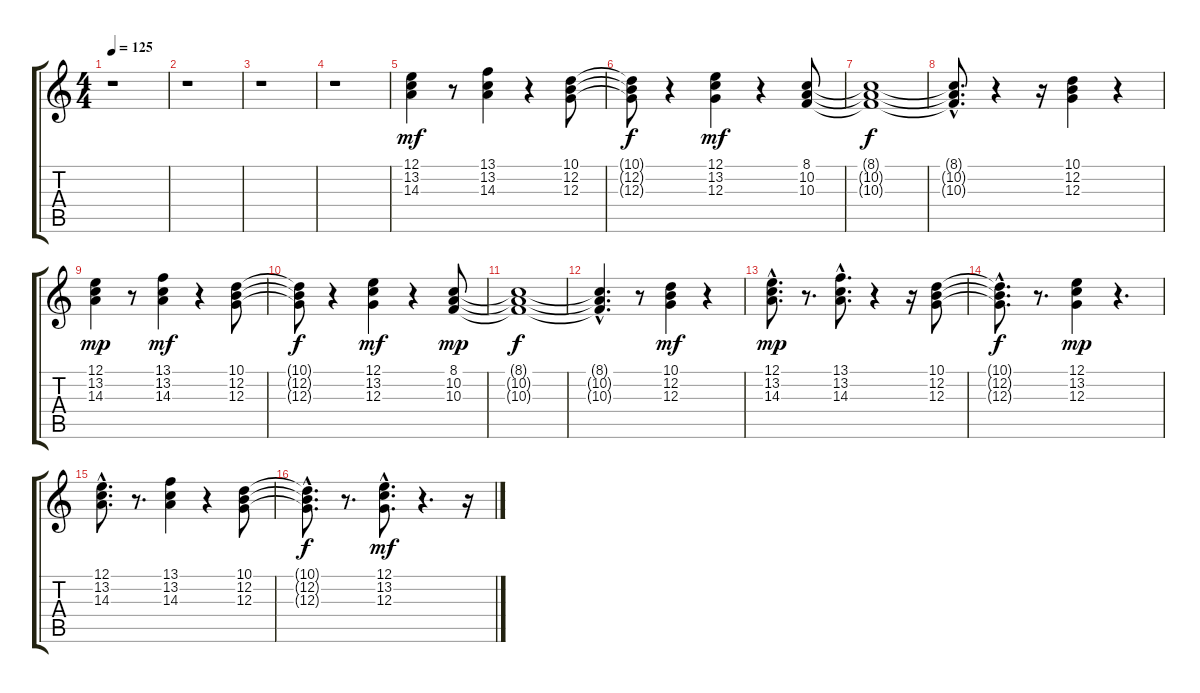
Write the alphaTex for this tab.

\track "" {instrument fx5brightness}
\staff {score tabs}
\tuning (E4 B3 G3 D3 A2 E2) {hide}
\ts (4 4)
\tempo 125
\clef g2
\ks c
r.1{dy f} |
r.1 |
r.1 |
r.1 |
(12.1 13.2 14.3).4{dy mf} r.8 (13.1 13.2 14.3).4 r.4 (10.1 12.2 12.3).8 |
(10.1{t} 12.2{t} 12.3{t}).8{dy f} r.4 (12.1 13.2 12.3).4{dy mf} r.4 (8.1 10.2 10.3).8 |
(8.1{t} 10.2{t} 10.3{t}).1{dy f} |
(8.1{hac t} 10.2{t} 10.3{t}).8{d} r.4 r.16 (10.1 12.2 12.3).4 r.4 |
(12.1 13.2 14.3).4{dy mp} r.8 (13.1 13.2 14.3).4{dy mf} r.4 (10.1 12.2 12.3).8 |
(10.1{t} 12.2{t} 12.3{t}).8{dy f} r.4 (12.1 13.2 12.3).4{dy mf} r.4 (8.1 10.2 10.3).8{dy mp} |
(8.1{t} 10.2{t} 10.3{t}).1{dy f} |
(8.1{hac t} 10.2{hac t} 10.3{t}).4{d} r.8 (10.1 12.2 12.3).4{dy mf} r.4 |
(12.1{hac} 13.2{hac} 14.3{hac}).8{d dy mp} r.8{d} (13.1{hac} 13.2{hac} 14.3{hac}).8{d} r.4 r.16 (10.1 12.2 12.3).8 |
(10.1{hac t} 12.2{hac t} 12.3{hac t}).8{d dy f} r.8{d} (12.1 13.2 12.3).4{dy mp} r.4{d} |
(12.1{hac} 13.2{hac} 14.3{hac}).8{d} r.8{d} (13.1 13.2 14.3).4 r.4 (10.1 12.2 12.3).8 |
(10.1{hac t} 12.2{hac t} 12.3{hac t}).8{d dy f} r.8{d} (12.1{hac} 13.2{hac} 12.3{hac}).8{d dy mf} r.4{d} r.16
